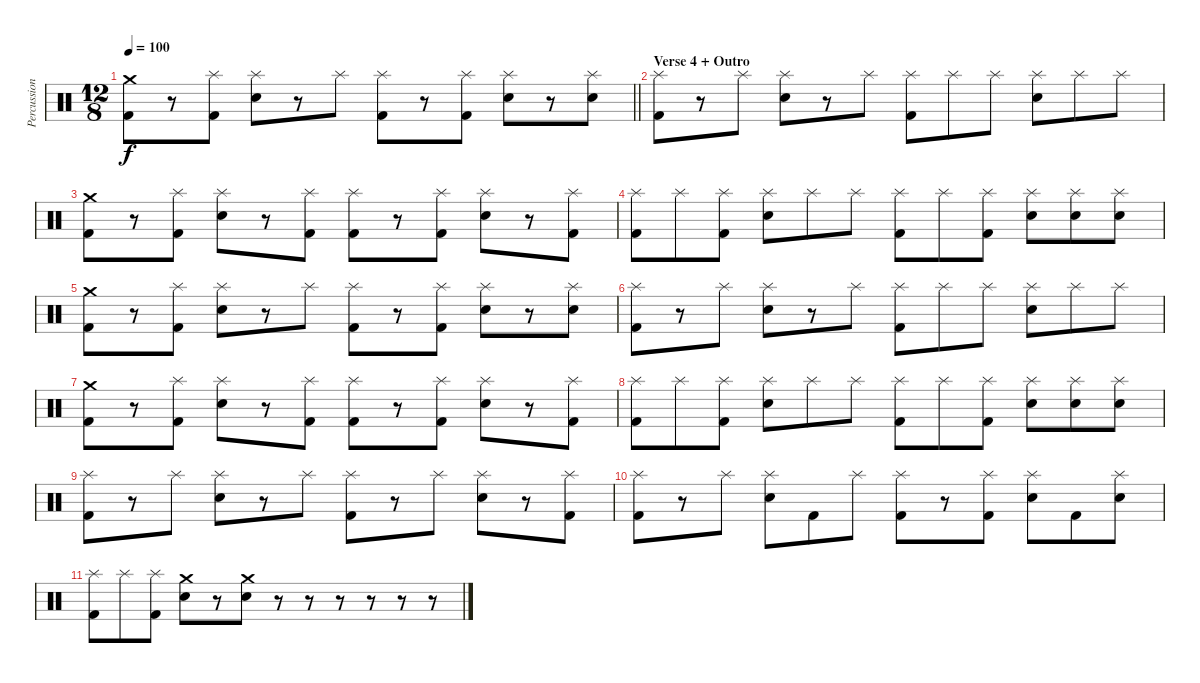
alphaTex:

\track ("Percussions" "Percussion") {instrument percussion}
\staff {score}
\articulation defaults
\ts (12 8)
\tempo 100
\clef neutral
\barLineRight lightlight
\ks c
("Crash medium (hit)" "Kick (hit) 2").8{dy f} r.8 ("Splash (hit)" "Kick (hit) 2").8 ("Splash (hit)" "Electric Snare (hit)").8 r.8 "Splash (hit)".8 ("Splash (hit)" "Kick (hit) 2").8 r.8 ("Splash (hit)" "Kick (hit) 2").8 ("Splash (hit)" "Electric Snare (hit)").8 r.8 ("Splash (hit)" "Electric Snare (hit)").8 |
\section ("" "Verse 4 + Outro")
("Splash (hit)" "Kick (hit) 2").8 r.8 "Splash (hit)".8 ("Splash (hit)" "Electric Snare (hit)").8 r.8 "Splash (hit)".8 ("Splash (hit)" "Kick (hit) 2").8 "Splash (hit)".8 "Splash (hit)".8 ("Splash (hit)" "Electric Snare (hit)").8 "Splash (hit)".8 "Splash (hit)".8 |
("Crash medium (hit)" "Kick (hit) 2").8 r.8 ("Splash (hit)" "Kick (hit) 2").8 ("Splash (hit)" "Electric Snare (hit)").8 r.8 ("Splash (hit)" "Kick (hit) 2").8 ("Splash (hit)" "Kick (hit) 2").8 r.8 ("Splash (hit)" "Kick (hit) 2").8 ("Splash (hit)" "Electric Snare (hit)").8 r.8 ("Splash (hit)" "Kick (hit) 2").8 |
("Splash (hit)" "Kick (hit) 2").8 "Splash (hit)".8 ("Splash (hit)" "Kick (hit) 2").8 ("Splash (hit)" "Electric Snare (hit)").8 "Splash (hit)".8 "Splash (hit)".8 ("Splash (hit)" "Kick (hit) 2").8 "Splash (hit)".8 ("Splash (hit)" "Kick (hit) 2").8 ("Splash (hit)" "Electric Snare (hit)").8 ("Splash (hit)" "Electric Snare (hit)").8 ("Splash (hit)" "Electric Snare (hit)").8 |
("Crash medium (hit)" "Kick (hit) 2").8 r.8 ("Splash (hit)" "Kick (hit) 2").8 ("Splash (hit)" "Electric Snare (hit)").8 r.8 "Splash (hit)".8 ("Splash (hit)" "Kick (hit) 2").8 r.8 ("Splash (hit)" "Kick (hit) 2").8 ("Splash (hit)" "Electric Snare (hit)").8 r.8 ("Splash (hit)" "Electric Snare (hit)").8 |
("Splash (hit)" "Kick (hit) 2").8 r.8 "Splash (hit)".8 ("Splash (hit)" "Electric Snare (hit)").8 r.8 "Splash (hit)".8 ("Splash (hit)" "Kick (hit) 2").8 "Splash (hit)".8 "Splash (hit)".8 ("Splash (hit)" "Electric Snare (hit)").8 "Splash (hit)".8 "Splash (hit)".8 |
("Crash medium (hit)" "Kick (hit) 2").8 r.8 ("Splash (hit)" "Kick (hit) 2").8 ("Splash (hit)" "Electric Snare (hit)").8 r.8 ("Splash (hit)" "Kick (hit) 2").8 ("Splash (hit)" "Kick (hit) 2").8 r.8 ("Splash (hit)" "Kick (hit) 2").8 ("Splash (hit)" "Electric Snare (hit)").8 r.8 ("Splash (hit)" "Kick (hit) 2").8 |
("Splash (hit)" "Kick (hit) 2").8 "Splash (hit)".8 ("Splash (hit)" "Kick (hit) 2").8 ("Splash (hit)" "Electric Snare (hit)").8 "Splash (hit)".8 "Splash (hit)".8 ("Splash (hit)" "Kick (hit) 2").8 "Splash (hit)".8 ("Splash (hit)" "Kick (hit) 2").8 ("Splash (hit)" "Electric Snare (hit)").8 ("Splash (hit)" "Electric Snare (hit)").8 ("Splash (hit)" "Electric Snare (hit)").8 |
("Splash (hit)" "Kick (hit) 2").8 r.8 "Splash (hit)".8 ("Splash (hit)" "Electric Snare (hit)").8 r.8 "Splash (hit)".8 ("Splash (hit)" "Kick (hit) 2").8 r.8 "Splash (hit)".8 ("Splash (hit)" "Electric Snare (hit)").8 r.8 ("Splash (hit)" "Kick (hit) 2").8 |
("Splash (hit)" "Kick (hit) 2").8 r.8 "Splash (hit)".8 ("Splash (hit)" "Electric Snare (hit)").8 "Kick (hit) 2".8 "Splash (hit)".8 ("Splash (hit)" "Kick (hit) 2").8 r.8 ("Splash (hit)" "Kick (hit) 2").8 ("Splash (hit)" "Electric Snare (hit)").8 "Kick (hit) 2".8 ("Splash (hit)" "Electric Snare (hit)").8 |
("Splash (hit)" "Kick (hit) 2").8 "Splash (hit)".8 ("Splash (hit)" "Kick (hit) 2").8 ("Crash medium (hit)" "Electric Snare (hit)").8 r.8 ("Crash medium (hit)" "Electric Snare (hit)").8 r.8 r.8 r.8 r.8 r.8 r.8
